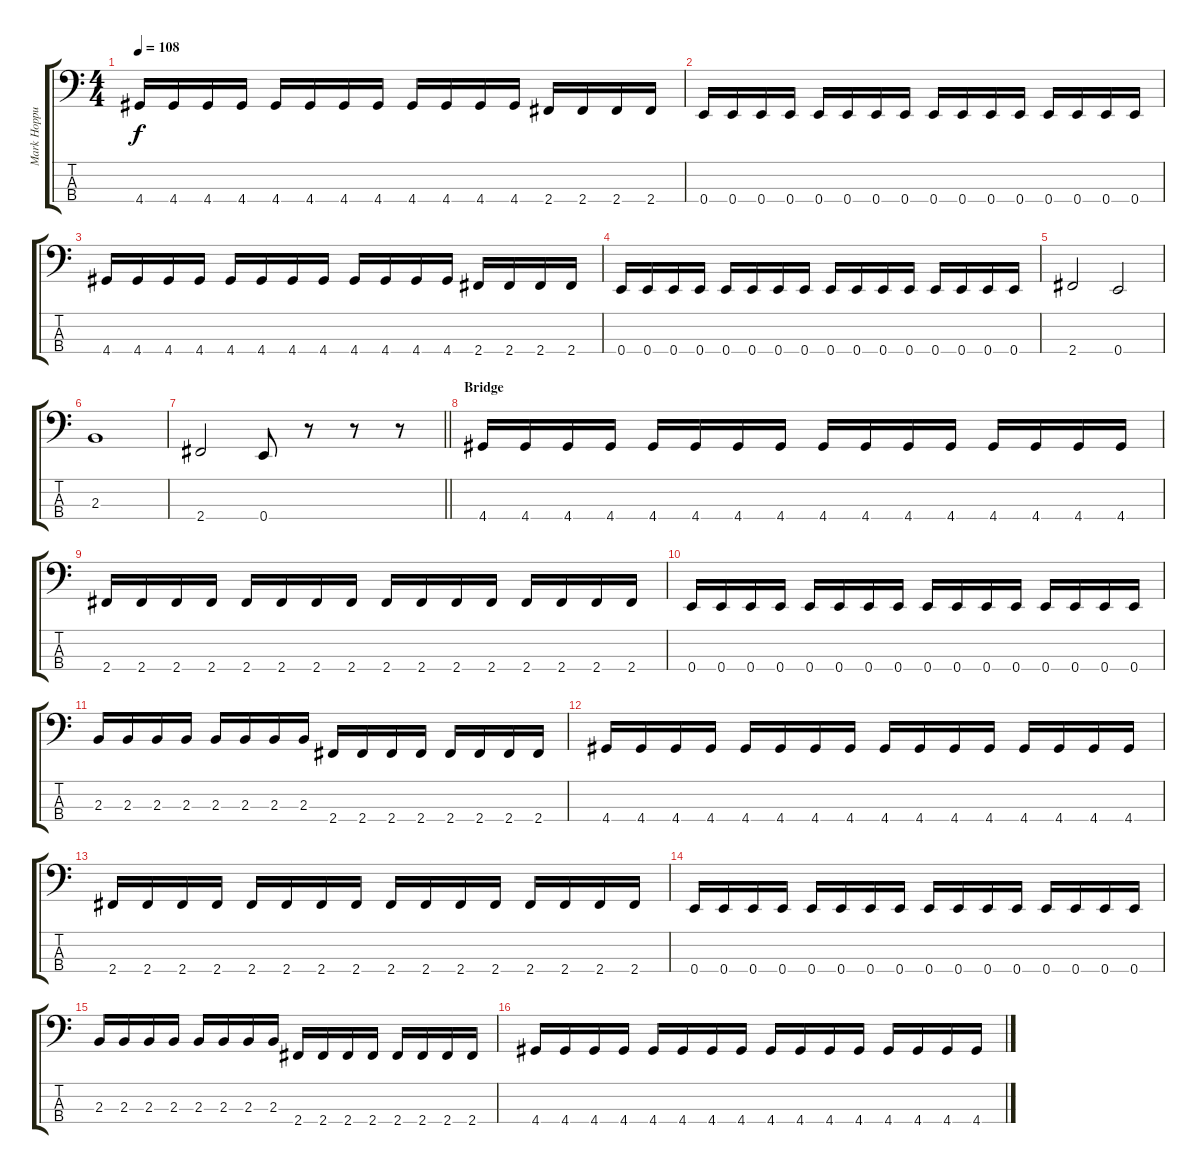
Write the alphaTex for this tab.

\track ("Mark Hoppus" "Mark Hoppu") {instrument electricbasspick}
\staff {score tabs}
\tuning (G2 D2 A1 E1) {hide}
\ts (4 4)
\tempo 108
\clef f4
\ks c
4.4.16{dy f} 4.4.16 4.4.16 4.4.16 4.4.16 4.4.16 4.4.16 4.4.16 4.4.16 4.4.16 4.4.16 4.4.16 2.4.16 2.4.16 2.4.16 2.4.16 |
0.4.16 0.4.16 0.4.16 0.4.16 0.4.16 0.4.16 0.4.16 0.4.16 0.4.16 0.4.16 0.4.16 0.4.16 0.4.16 0.4.16 0.4.16 0.4.16 |
4.4.16 4.4.16 4.4.16 4.4.16 4.4.16 4.4.16 4.4.16 4.4.16 4.4.16 4.4.16 4.4.16 4.4.16 2.4.16 2.4.16 2.4.16 2.4.16 |
0.4.16 0.4.16 0.4.16 0.4.16 0.4.16 0.4.16 0.4.16 0.4.16 0.4.16 0.4.16 0.4.16 0.4.16 0.4.16 0.4.16 0.4.16 0.4.16 |
2.4.2 0.4.2 |
2.3.1 |
\barLineRight lightlight
2.4.2 0.4.8 r.8 r.8 r.8 |
\section ("" "Bridge")
4.4.16 4.4.16 4.4.16 4.4.16 4.4.16 4.4.16 4.4.16 4.4.16 4.4.16 4.4.16 4.4.16 4.4.16 4.4.16 4.4.16 4.4.16 4.4.16 |
2.4.16 2.4.16 2.4.16 2.4.16 2.4.16 2.4.16 2.4.16 2.4.16 2.4.16 2.4.16 2.4.16 2.4.16 2.4.16 2.4.16 2.4.16 2.4.16 |
0.4.16 0.4.16 0.4.16 0.4.16 0.4.16 0.4.16 0.4.16 0.4.16 0.4.16 0.4.16 0.4.16 0.4.16 0.4.16 0.4.16 0.4.16 0.4.16 |
2.3.16 2.3.16 2.3.16 2.3.16 2.3.16 2.3.16 2.3.16 2.3.16 2.4.16 2.4.16 2.4.16 2.4.16 2.4.16 2.4.16 2.4.16 2.4.16 |
4.4.16 4.4.16 4.4.16 4.4.16 4.4.16 4.4.16 4.4.16 4.4.16 4.4.16 4.4.16 4.4.16 4.4.16 4.4.16 4.4.16 4.4.16 4.4.16 |
2.4.16 2.4.16 2.4.16 2.4.16 2.4.16 2.4.16 2.4.16 2.4.16 2.4.16 2.4.16 2.4.16 2.4.16 2.4.16 2.4.16 2.4.16 2.4.16 |
0.4.16 0.4.16 0.4.16 0.4.16 0.4.16 0.4.16 0.4.16 0.4.16 0.4.16 0.4.16 0.4.16 0.4.16 0.4.16 0.4.16 0.4.16 0.4.16 |
2.3.16 2.3.16 2.3.16 2.3.16 2.3.16 2.3.16 2.3.16 2.3.16 2.4.16 2.4.16 2.4.16 2.4.16 2.4.16 2.4.16 2.4.16 2.4.16 |
4.4.16 4.4.16 4.4.16 4.4.16 4.4.16 4.4.16 4.4.16 4.4.16 4.4.16 4.4.16 4.4.16 4.4.16 4.4.16 4.4.16 4.4.16 4.4.16
